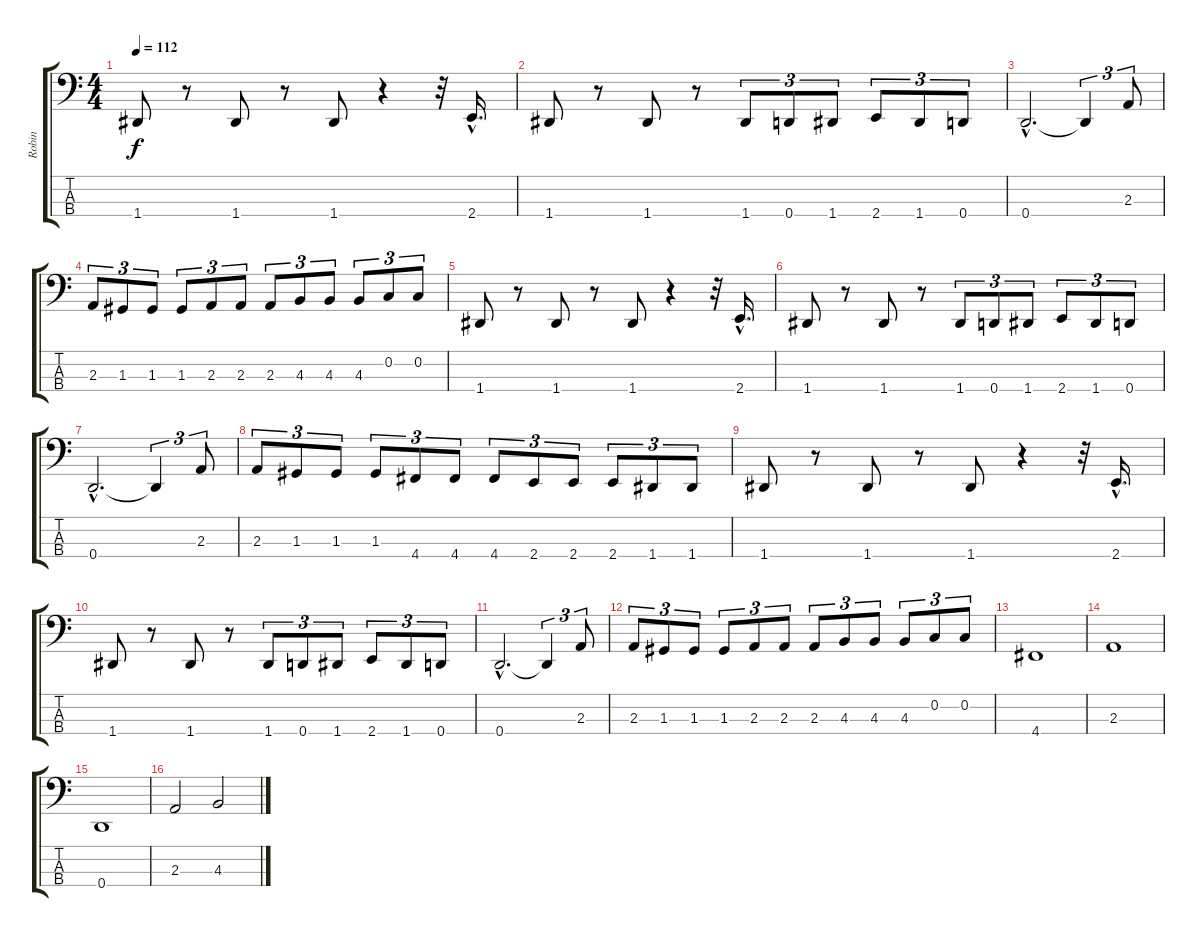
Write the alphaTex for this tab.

\track ("Robin" "Robin") {instrument electricbasspick}
\staff {score tabs}
\tuning (F2 C2 G1 D1) {hide}
\ts (4 4)
\tempo 112
\clef f4
\ks c
1.4.8{dy f} r.8 1.4.8 r.8 1.4.8 r.4 r.32 2.4{hac}.16{d} |
1.4.8 r.8 1.4.8 r.8 1.4.8{tu (3 2)} 0.4.8{tu (3 2)} 1.4.8{tu (3 2)} 2.4.8{tu (3 2)} 1.4.8{tu (3 2)} 0.4.8{tu (3 2)} |
0.4{hac}.2{d} 0.4{t}.4{tu (3 2)} 2.3.8{tu (3 2)} |
2.3.8{tu (3 2)} 1.3.8{tu (3 2)} 1.3.8{tu (3 2)} 1.3.8{tu (3 2)} 2.3.8{tu (3 2)} 2.3.8{tu (3 2)} 2.3.8{tu (3 2)} 4.3.8{tu (3 2)} 4.3.8{tu (3 2)} 4.3.8{tu (3 2)} 0.2.8{tu (3 2)} 0.2.8{tu (3 2)} |
1.4.8 r.8 1.4.8 r.8 1.4.8 r.4 r.32 2.4{hac}.16{d} |
1.4.8 r.8 1.4.8 r.8 1.4.8{tu (3 2)} 0.4.8{tu (3 2)} 1.4.8{tu (3 2)} 2.4.8{tu (3 2)} 1.4.8{tu (3 2)} 0.4.8{tu (3 2)} |
0.4{hac}.2{d} 0.4{t}.4{tu (3 2)} 2.3.8{tu (3 2)} |
2.3.8{tu (3 2)} 1.3.8{tu (3 2)} 1.3.8{tu (3 2)} 1.3.8{tu (3 2)} 4.4.8{tu (3 2)} 4.4.8{tu (3 2)} 4.4.8{tu (3 2)} 2.4.8{tu (3 2)} 2.4.8{tu (3 2)} 2.4.8{tu (3 2)} 1.4.8{tu (3 2)} 1.4.8{tu (3 2)} |
1.4.8 r.8 1.4.8 r.8 1.4.8 r.4 r.32 2.4{hac}.16{d} |
1.4.8 r.8 1.4.8 r.8 1.4.8{tu (3 2)} 0.4.8{tu (3 2)} 1.4.8{tu (3 2)} 2.4.8{tu (3 2)} 1.4.8{tu (3 2)} 0.4.8{tu (3 2)} |
0.4{hac}.2{d} 0.4{t}.4{tu (3 2)} 2.3.8{tu (3 2)} |
2.3.8{tu (3 2)} 1.3.8{tu (3 2)} 1.3.8{tu (3 2)} 1.3.8{tu (3 2)} 2.3.8{tu (3 2)} 2.3.8{tu (3 2)} 2.3.8{tu (3 2)} 4.3.8{tu (3 2)} 4.3.8{tu (3 2)} 4.3.8{tu (3 2)} 0.2.8{tu (3 2)} 0.2.8{tu (3 2)} |
4.4.1 |
2.3.1 |
0.4.1 |
2.3.2 4.3.2
